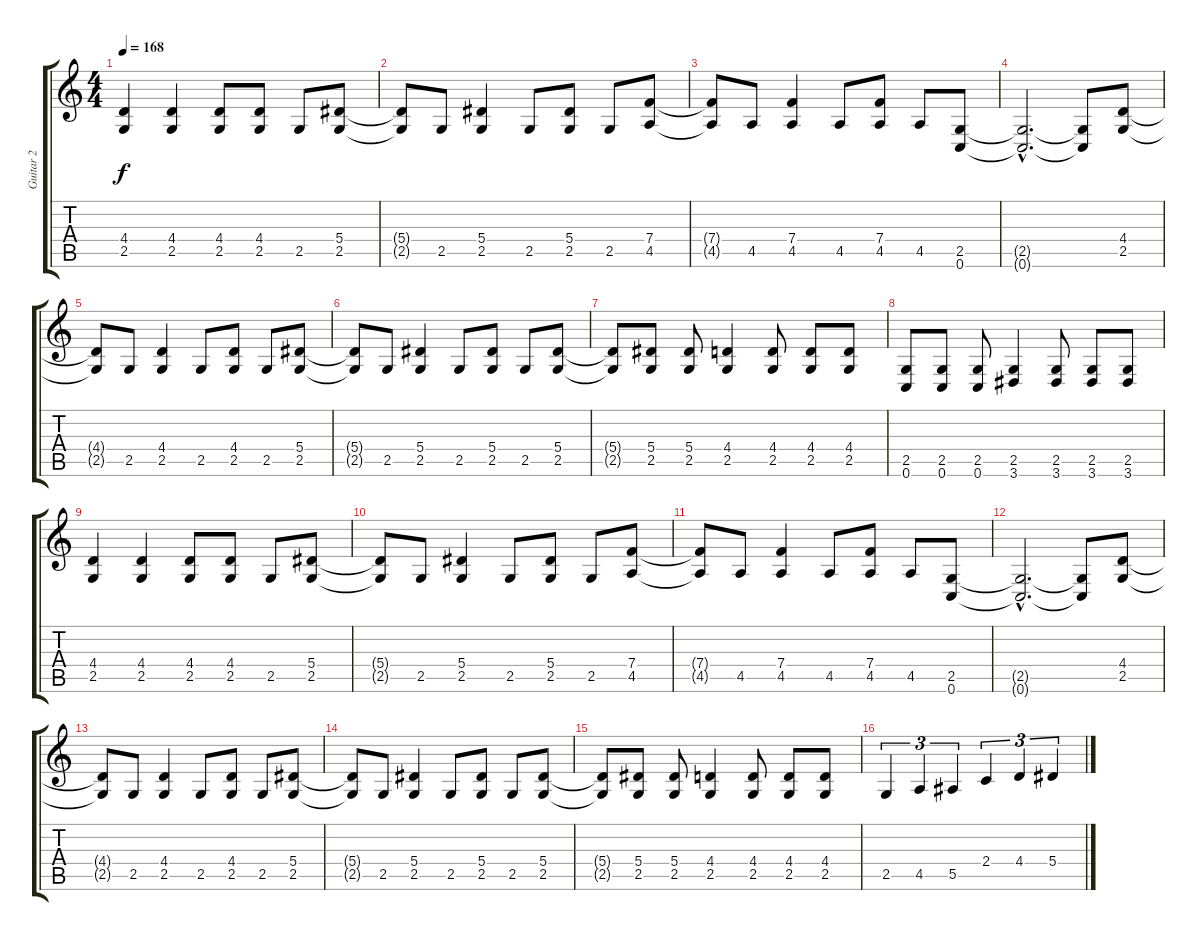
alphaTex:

\track ("Guitar 2" "Guitar 2") {instrument distortionguitar}
\staff {score tabs}
\tuning (C4 G3 Eb3 Bb2 F2 C2) {hide}
\ts (4 4)
\tempo 168
\clef g2
\ks c
(4.4 2.5).4{dy f} (4.4 2.5).4 (4.4 2.5).8 (4.4 2.5).8 2.5.8 (5.4 2.5).8 |
(5.4{t} 2.5{t}).8 2.5.8 (5.4 2.5).4 2.5.8 (5.4 2.5).8 2.5.8 (7.4 4.5).8 |
(7.4{t} 4.5{t}).8 4.5.8 (7.4 4.5).4 4.5.8 (7.4 4.5).8 4.5.8 (2.5 0.6).8 |
(2.5{hac t} 0.6{hac t}).2{d} (2.5{t} 0.6{t}).8 (4.4 2.5).8 |
(4.4{t} 2.5{t}).8 2.5.8 (4.4 2.5).4 2.5.8 (4.4 2.5).8 2.5.8 (5.4 2.5).8 |
(5.4{t} 2.5{t}).8 2.5.8 (5.4 2.5).4 2.5.8 (5.4 2.5).8 2.5.8 (5.4 2.5).8 |
(5.4{t} 2.5{t}).8 (5.4 2.5).8 (5.4 2.5).8 (4.4 2.5).4 (4.4 2.5).8 (4.4 2.5).8 (4.4 2.5).8 |
(2.5 0.6).8 (2.5 0.6).8 (2.5 0.6).8 (2.5 3.6).4 (2.5 3.6).8 (2.5 3.6).8 (2.5 3.6).8 |
(4.4 2.5).4 (4.4 2.5).4 (4.4 2.5).8 (4.4 2.5).8 2.5.8 (5.4 2.5).8 |
(5.4{t} 2.5{t}).8 2.5.8 (5.4 2.5).4 2.5.8 (5.4 2.5).8 2.5.8 (7.4 4.5).8 |
(7.4{t} 4.5{t}).8 4.5.8 (7.4 4.5).4 4.5.8 (7.4 4.5).8 4.5.8 (2.5 0.6).8 |
(2.5{hac t} 0.6{hac t}).2{d} (2.5{t} 0.6{t}).8 (4.4 2.5).8 |
(4.4{t} 2.5{t}).8 2.5.8 (4.4 2.5).4 2.5.8 (4.4 2.5).8 2.5.8 (5.4 2.5).8 |
(5.4{t} 2.5{t}).8 2.5.8 (5.4 2.5).4 2.5.8 (5.4 2.5).8 2.5.8 (5.4 2.5).8 |
(5.4{t} 2.5{t}).8 (5.4 2.5).8 (5.4 2.5).8 (4.4 2.5).4 (4.4 2.5).8 (4.4 2.5).8 (4.4 2.5).8 |
2.5.4{tu (3 2)} 4.5.4{tu (3 2)} 5.5.4{tu (3 2)} 2.4.4{tu (3 2)} 4.4.4{tu (3 2)} 5.4.4{tu (3 2)}
